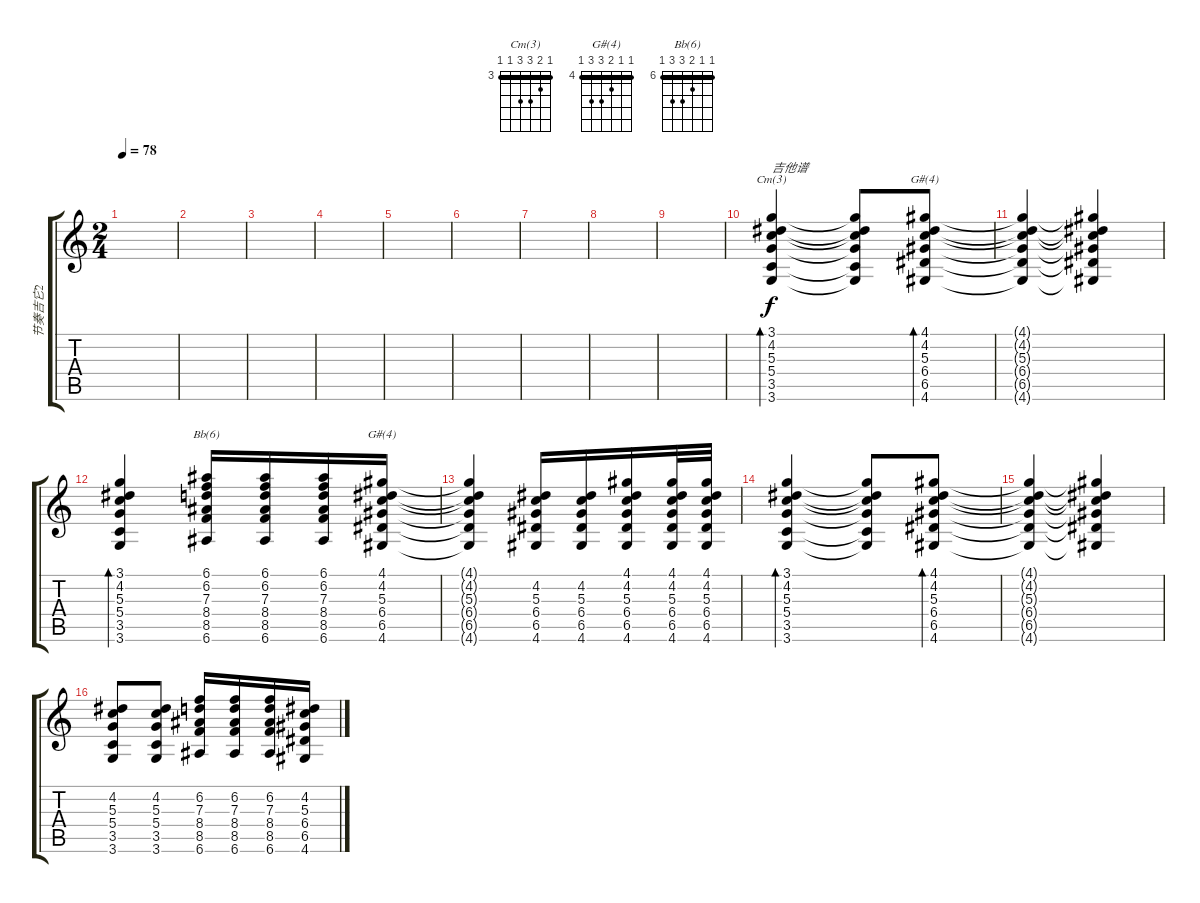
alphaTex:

\track ("节奏吉它2" "节奏吉它2") {instrument overdrivenguitar}
\staff {score tabs}
\tuning (E4 B3 G3 D3 A2 E2) {hide}
\chord ("Cm(3)" 3 4 5 5 3 3) {firstfret 3 barre 3}
\chord ("G#(4)" 4 x 5 6 6 4) {firstfret 4 barre 4}
\chord ("Bb(6)" 6 6 7 8 8 6) {firstfret 6 barre 6}
\chord ("G#(4)" 4 4 5 6 6 4) {firstfret 4 barre 4}
\ts (2 4)
\tempo 78
\clef g2
\ks c
|
|
|
|
|
|
|
|
|
(3.1 4.2 5.3 5.4 3.5 3.6).4{bd 120 ch "Cm(3)" txt "吉他谱"} (3.1{t} 4.2{t} 5.3{t} 5.4{t} 3.5{t} 3.6{t}).8 (4.1 4.2 5.3 6.4 6.5 4.6).8{bd 120 ch "G#(4)"} |
(4.1{t} 4.2{t} 5.3{t} 6.4{t} 6.5{t} 4.6{t}).4 (4.1{t} 4.2{t} 5.3{t} 6.4{t} 6.5{t} 4.6{t}).4 |
(3.1 4.2 5.3 5.4 3.5 3.6).4{bd 120} (6.1 6.2 7.3 8.4 8.5 6.6).16{ch "Bb(6)"} (6.1 6.2 7.3 8.4 8.5 6.6).16 (6.1 6.2 7.3 8.4 8.5 6.6).16 (4.1 4.2 5.3 6.4 6.5 4.6).16{ch "G#(4)"} |
(4.1{t} 4.2{t} 5.3{t} 6.4{t} 6.5{t} 4.6{t}).4 (4.2 5.3 6.4 6.5 4.6).16 (4.2 5.3 6.4 6.5 4.6).16 (4.1 4.2 5.3 6.4 6.5 4.6).16 (4.1 4.2 5.3 6.4 6.5 4.6).32 (4.1 4.2 5.3 6.4 6.5 4.6).32 |
(3.1 4.2 5.3 5.4 3.5 3.6).4{bd 120} (3.1{t} 4.2{t} 5.3{t} 5.4{t} 3.5{t} 3.6{t}).8 (4.1 4.2 5.3 6.4 6.5 4.6).8{bd 120} |
(4.1{t} 4.2{t} 5.3{t} 6.4{t} 6.5{t} 4.6{t}).4 (4.1{t} 4.2{t} 5.3{t} 6.4{t} 6.5{t} 4.6{t}).4 |
(4.2 5.3 5.4 3.5 3.6).8 (4.2 5.3 5.4 3.5 3.6).8 (6.2 7.3 8.4 8.5 6.6).16 (6.2 7.3 8.4 8.5 6.6).16 (6.2 7.3 8.4 8.5 6.6).16 (4.2 5.3 6.4 6.5 4.6).16
